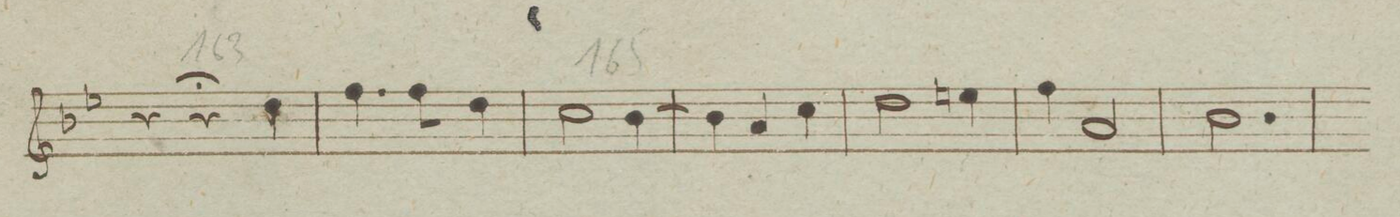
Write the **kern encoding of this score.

**kern	**dynam
*I"Oboe Primo.	*
*clefG2	*
*k[b-e-]	*
*met(c)	*
*M3/4	*
4r	.
4r;	.
4dd\	.
=164	=164
4.ff\	.
8ff\	.
4dd\	.
=165	=165
2cc\	.
[4b-\	.
=166	=166
4b-\]	.
4a/	.
4cc\	.
=167	=167
2dd\	.
4een\	.
=168	=168
4ff\	.
2a/	.
=169	=169
2.b-\	.
=170	=170
*-	*-
